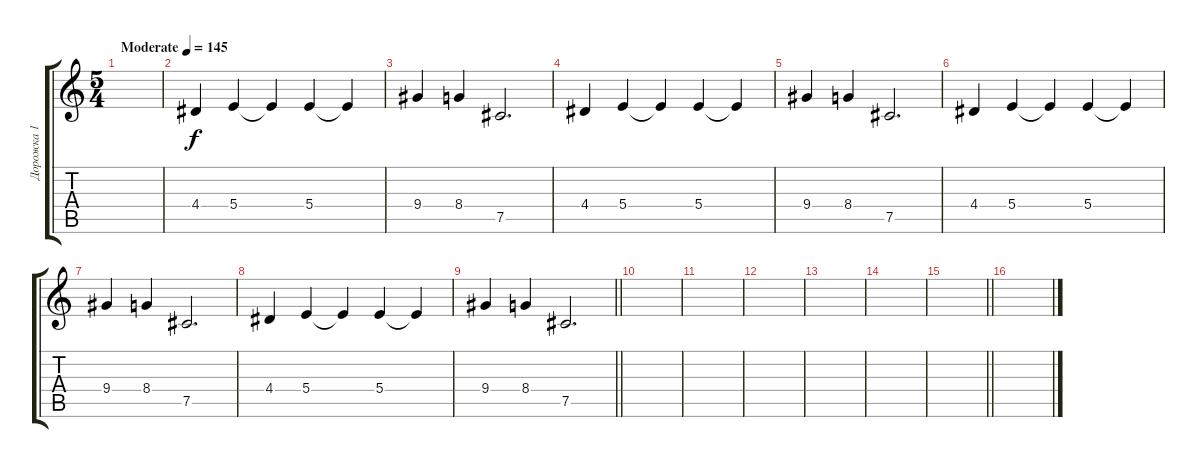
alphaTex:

\track ("Дорожка 1" "Дорожка 1") {instrument distortionguitar}
\staff {score tabs}
\tuning (Db4 Ab3 E3 B2 Gb2 B1) {hide}
\ts (5 4)
\tempo (145 "Moderate")
\clef g2
\ks c
|
4.4.4 5.4.4 5.4{t}.4 5.4.4 5.4{t}.4 |
9.4.4 8.4.4 7.5.2{d} |
4.4.4 5.4.4 5.4{t}.4 5.4.4 5.4{t}.4 |
9.4.4 8.4.4 7.5.2{d} |
4.4.4 5.4.4 5.4{t}.4 5.4.4 5.4{t}.4 |
9.4.4 8.4.4 7.5.2{d} |
4.4.4 5.4.4 5.4{t}.4 5.4.4 5.4{t}.4 |
\barLineRight lightlight
9.4.4 8.4.4 7.5.2{d} |
\section ("" " ")
|
|
|
|
|
\barLineRight lightlight
|
\section ("" " ")
